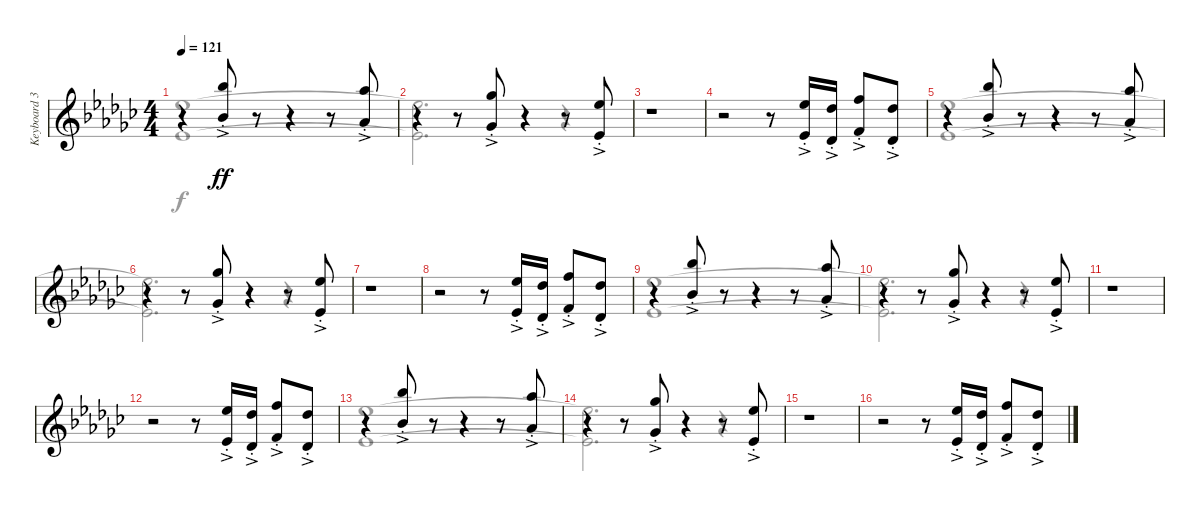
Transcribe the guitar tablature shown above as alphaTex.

\track ("Keyboard 3 (strings)" "Keyboard 3") {instrument stringensemble1}
\staff {score}
\tuning (E5 B4 G4 D4 A3 E3 B2) {hide}
\voice
\ts (4 4)
\tempo 121
\clef g2
\ks ebminor
r.4{dy ff} (6.1{ac st} 3.3{st}).8 r.8 r.4 r.8 (9.2{ac st} 6.4{ac st}).8 |
r.4 r.8 (7.2{ac st} 4.4{ac st}).8 r.4 r.8 (4.2{ac st} 1.4{ac st}).8 |
r.1 |
r.2 r.8 (4.2{ac st} 1.4{ac st}).16 (2.2{ac st} 4.5{ac st}).16 (6.2{ac st} 3.4{ac st}).8 (2.2{ac st} 4.5{ac st}).8 |
r.4 (6.1{ac st} 3.3{st}).8 r.8 r.4 r.8 (9.2{ac st} 6.4{ac st}).8 |
r.4 r.8 (7.2{ac st} 4.4{ac st}).8 r.4 r.8 (4.2{ac st} 1.4{ac st}).8 |
r.1 |
r.2 r.8 (4.2{ac st} 1.4{ac st}).16 (2.2{ac st} 4.5{ac st}).16 (6.2{ac st} 3.4{ac st}).8 (2.2{ac st} 4.5{ac st}).8 |
r.4 (6.1{ac st} 3.3{st}).8 r.8 r.4 r.8 (9.2{ac st} 6.4{ac st}).8 |
r.4 r.8 (7.2{ac st} 4.4{ac st}).8 r.4 r.8 (4.2{ac st} 1.4{ac st}).8 |
r.1 |
r.2 r.8 (4.2{ac st} 1.4{ac st}).16 (2.2{ac st} 4.5{ac st}).16 (6.2{ac st} 3.4{ac st}).8 (2.2{ac st} 4.5{ac st}).8 |
r.4 (6.1{ac st} 3.3{st}).8 r.8 r.4 r.8 (9.2{ac st} 6.4{ac st}).8 |
r.4 r.8 (7.2{ac st} 4.4{ac st}).8 r.4 r.8 (4.2{ac st} 1.4{ac st}).8 |
r.1 |
r.2 r.8 (4.2{ac st} 1.4{ac st}).16 (2.2{ac st} 4.5{ac st}).16 (6.2{ac st} 3.4{ac st}).8 (2.2{ac st} 4.5{ac st}).8
\voice
\clef g2
\ottava regular
\simile none
\ks ebminor
(13.4 11.6).1{dy f} |
(13.4{t} 11.6{t}).2{d} r.4 |
|
|
(13.4 11.6).1 |
(13.4{t} 11.6{t}).2{d} r.4 |
|
|
(13.4 11.6).1 |
(13.4{t} 11.6{t}).2{d} r.4 |
|
|
(13.4 11.6).1 |
(13.4{t} 11.6{t}).2{d} r.4 |
|
